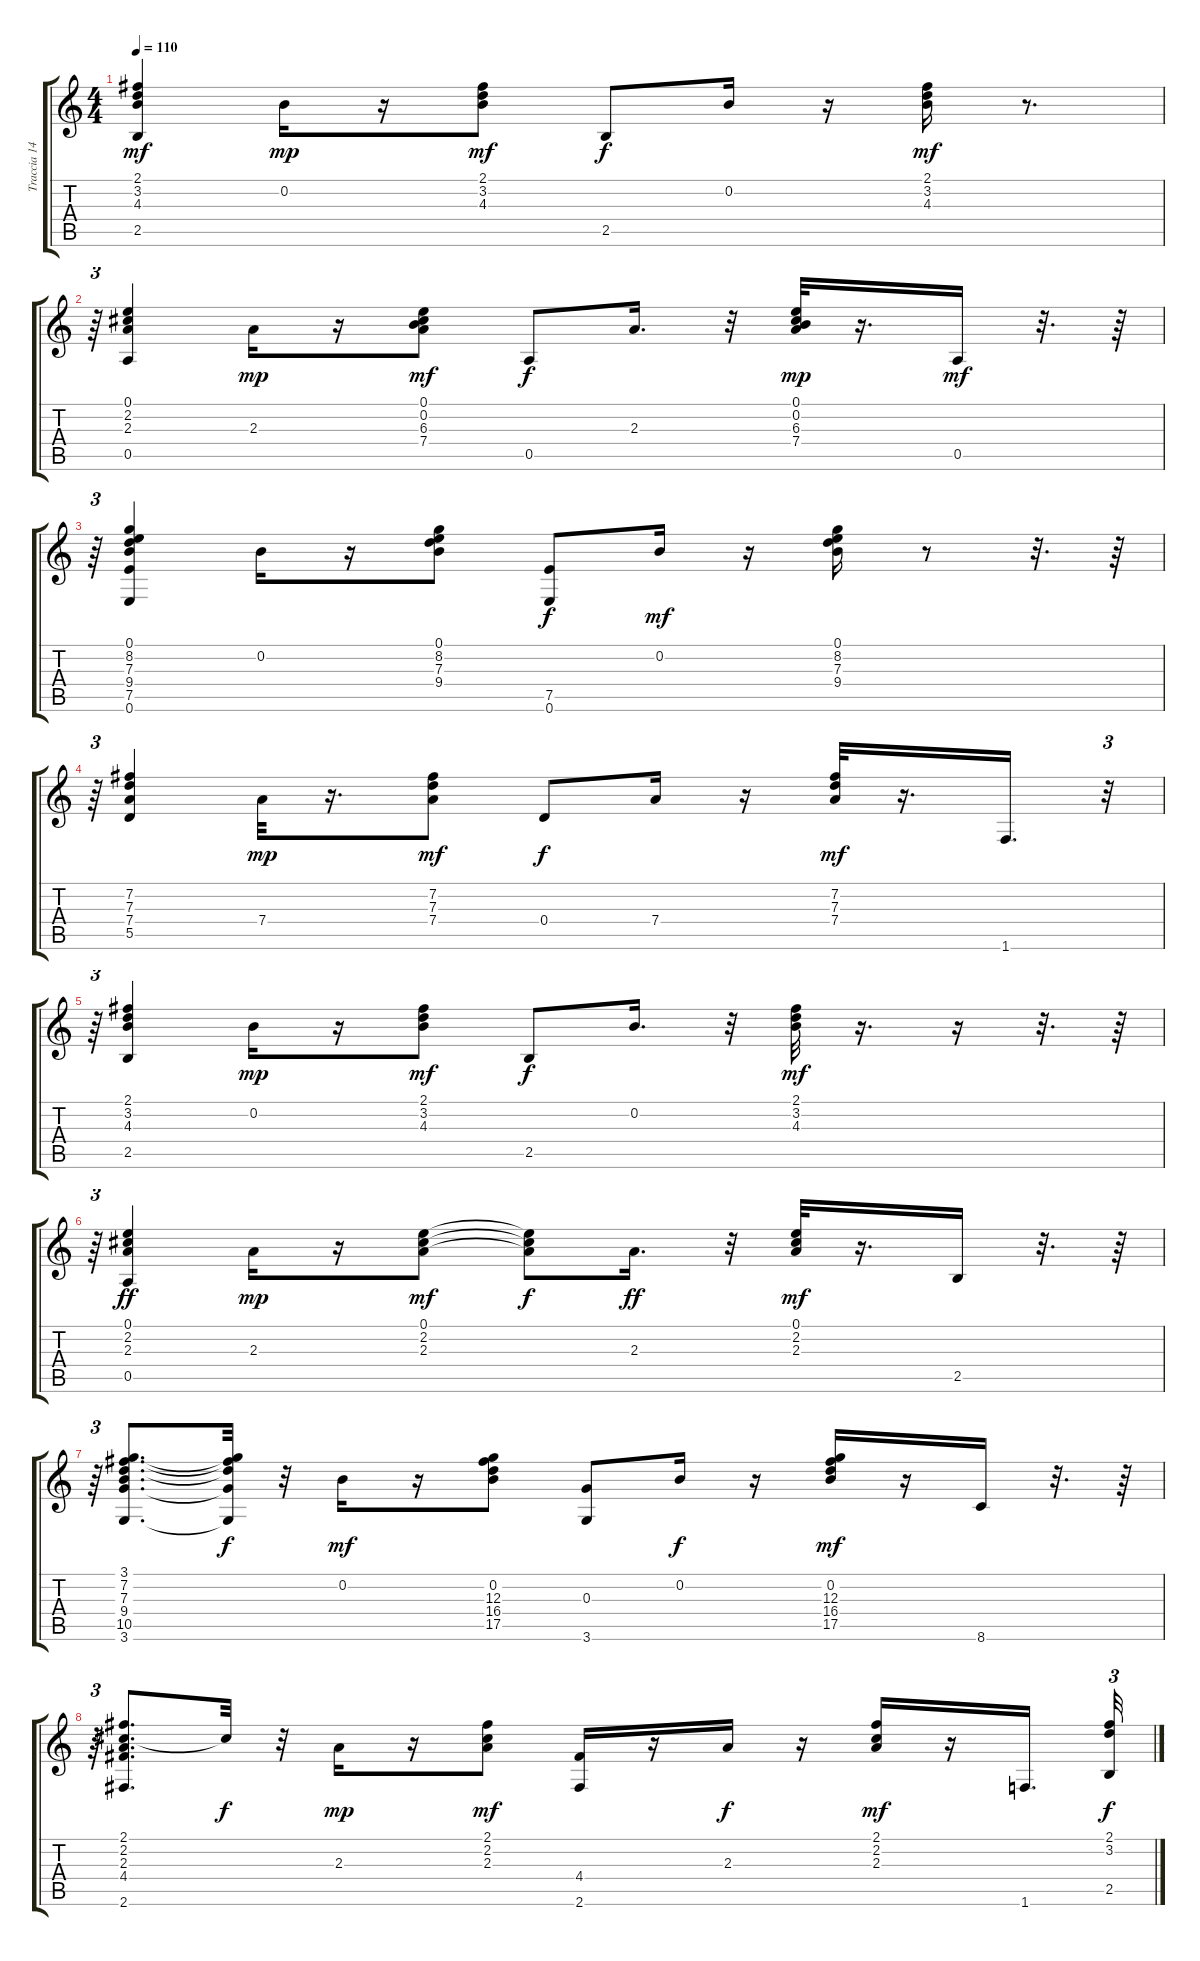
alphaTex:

\track ("Traccia 14" "Traccia 14") {instrument acousticguitarsteel}
\staff {score tabs}
\tuning (E4 B3 G3 D3 A2 E2) {hide}
\ts (4 4)
\tempo 110
\clef g2
\ks c
(2.1 3.2 4.3 2.5).4{dy mf} 0.2.16{dy mp} r.16 (2.1 3.2 4.3).8{dy mf} 2.5.8{dy f} 0.2.16 r.16 (2.1 3.2 4.3).16{dy mf} r.8{d} |
r.64{tu (3 2)} (0.1 2.2 2.3 0.5).4 2.3.16{dy mp} r.16 (0.1 0.2 6.3 7.4).8{dy mf} 0.5.8{dy f} 2.3.16{d} r.32 (0.1 0.2 6.3 7.4).32{dy mp} r.16{d} 0.5.16{dy mf} r.32{d} r.64 |
r.64{tu (3 2)} (0.1 8.2 7.3 9.4 7.5 0.6).4 0.2.16 r.16 (0.1 8.2 7.3 9.4).8 (7.5 0.6).8{dy f} 0.2.16{dy mf} r.16 (0.1 8.2 7.3 9.4).16 r.8 r.32{d} r.64 |
r.64{tu (3 2)} (7.2 7.3 7.4 5.5).4 7.4.32{dy mp} r.16{d} (7.2 7.3 7.4).8{dy mf} 0.4.8{dy f} 7.4.16 r.16 (7.2 7.3 7.4).32{dy mf} r.16{d} 1.6.16{d} r.32{tu (3 2)} |
r.64{tu (3 2)} (2.1 3.2 4.3 2.5).4 0.2.16{dy mp} r.16 (2.1 3.2 4.3).8{dy mf} 2.5.8{dy f} 0.2.16{d} r.32 (2.1 3.2 4.3).32{dy mf} r.16{d} r.16 r.32{d} r.64 |
r.64{tu (3 2)} (0.1 2.2 2.3 0.5).4{dy ff} 2.3.16{dy mp} r.16 (0.1 2.2 2.3).8{dy mf} (0.1{t} 2.2{t} 2.3{t}).8{dy f} 2.3.16{d dy ff} r.32 (0.1 2.2 2.3).32{dy mf} r.16{d} 2.5.16 r.32{d} r.64 |
r.64{tu (3 2)} (3.1 7.2 7.3 9.4 10.5 3.6).8{d} (3.1{t} 7.2{t} 7.3{t} 10.5{t} 3.6{t}).32{dy f} r.32 0.2.16{dy mf} r.16 (0.2 12.3 16.4 17.5).8 (0.3 3.6).8 0.2.16{dy f} r.16 (0.2 12.3 16.4 17.5).16{dy mf} r.16 8.6.16 r.32{d} r.64 |
r.64{tu (3 2)} (2.1 2.2 2.3 4.4 2.6).8{d} 2.2{t}.32{dy f} r.32 2.3.16{dy mp} r.16 (2.1 2.2 2.3).8{dy mf} (4.4 2.6).16 r.16 2.3.16{dy f} r.16 (2.1 2.2 2.3).16{dy mf} r.16 1.6.16{d} (2.1 3.2 2.5).32{tu (3 2) dy f}
